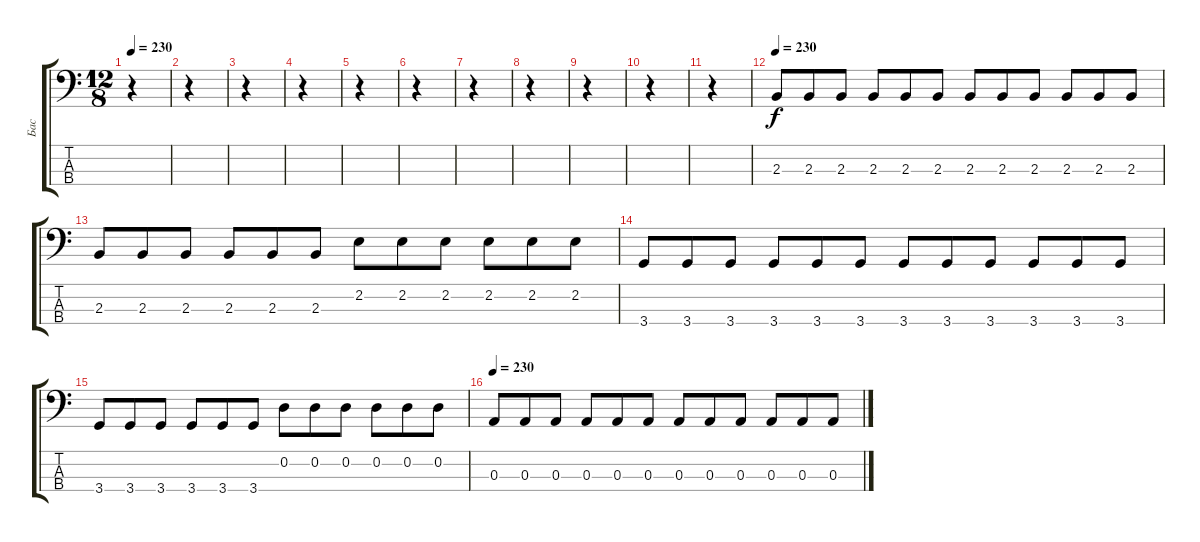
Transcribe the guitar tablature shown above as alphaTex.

\track ("Бас" "Бас") {instrument electricbasspick}
\staff {score tabs}
\tuning (G2 D2 A1 E1) {hide}
\ts (12 8)
\tempo 230
\clef f4
\ks c
r.4{dy f} |
r.4 |
r.4 |
r.4 |
r.4 |
r.4 |
r.4 |
r.4 |
r.4 |
r.4 |
r.4 |
\tempo 230
2.3.8 2.3.8 2.3.8 2.3.8 2.3.8 2.3.8 2.3.8 2.3.8 2.3.8 2.3.8 2.3.8 2.3.8 |
2.3.8 2.3.8 2.3.8 2.3.8 2.3.8 2.3.8 2.2.8 2.2.8 2.2.8 2.2.8 2.2.8 2.2.8 |
3.4.8 3.4.8 3.4.8 3.4.8 3.4.8 3.4.8 3.4.8 3.4.8 3.4.8 3.4.8 3.4.8 3.4.8 |
3.4.8 3.4.8 3.4.8 3.4.8 3.4.8 3.4.8 0.2.8 0.2.8 0.2.8 0.2.8 0.2.8 0.2.8 |
\tempo 230
0.3.8 0.3.8 0.3.8 0.3.8 0.3.8 0.3.8 0.3.8 0.3.8 0.3.8 0.3.8 0.3.8 0.3.8
